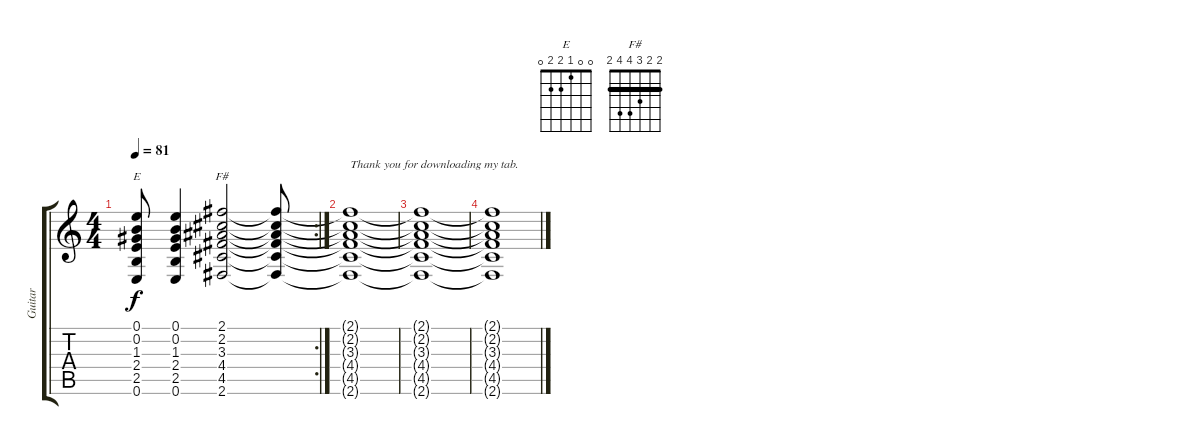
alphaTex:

\track ("Guitar" "Guitar") {instrument overdrivenguitar}
\staff {score tabs}
\tuning (E4 B3 G3 D3 A2 E2) {hide}
\chord ("E" 0 0 1 2 2 0)
\chord ("F#" 2 2 3 4 4 2) {barre 2}
\rc 2
\ts (4 4)
\tempo 81
\clef g2
\ks c
(0.1 0.2 1.3 2.4 2.5 0.6).8{ch "E" dy f} (0.1 0.2 1.3 2.4 2.5 0.6).4 (2.1 2.2 3.3 4.4 4.5 2.6).2{ch "F#"} (2.1{t} 2.2{t} 3.3{t} 4.4{t} 4.5{t} 2.6{t}).8 |
(2.1{t} 2.2{t} 3.3{t} 4.4{t} 4.5{t} 2.6{t}).1{txt "Thank you for downloading my tab."} |
(2.1{t} 2.2{t} 3.3{t} 4.4{t} 4.5{t} 2.6{t}).1 |
(2.1{t} 2.2{t} 3.3{t} 4.4{t} 4.5{t} 2.6{t}).1
